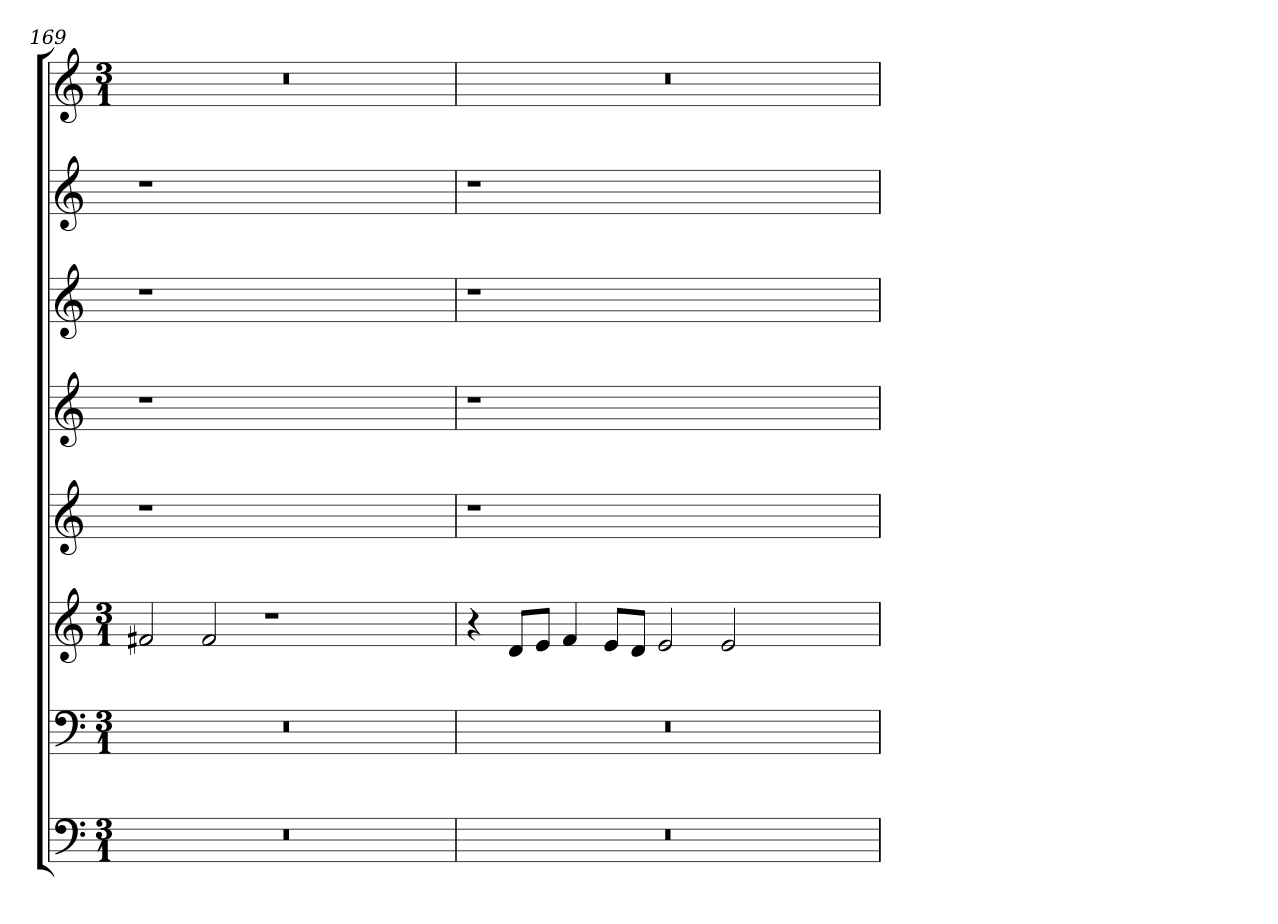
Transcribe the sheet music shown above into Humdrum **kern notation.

**kern	**kern	**kern	**kern	**kern	**kern	**kern	**kern
*part8	*part7	*part6	*part5	*part4	*part3	*part2	*part1
*staff8	*staff7	*staff6	*staff5	*staff4	*staff3	*staff2	*staff1
*clefF4	*clefF4	*clefG2	*clefG2	*clefG2	*clefG2	*clefG2	*clefG2
*k[]	*k[]	*k[]	*k[]	*k[]	*k[]	*k[]	*k[]
*C:	*C:	*C:	*C:	*C:	*C:	*C:	*C:
*M3/1	*M3/1	*M3/1	*	*	*	*	*M3/1
=169	=169	=169	=169	=169	=169	=169	=169
0.r	0.r	2f#X/	1r	1r	1r	1r	0.r
.	.	2f#/	.	.	.	.	.
.	.	1r	0ryy	0ryy	0ryy	0ryy	.
.	.	1ryy	.	.	.	.	.
!!LO:LB:g=z
=170	=170	=170	=170	=170	=170	=170	=170
0.r	0.r	4r	1r	1r	1r	1r	0.r
.	.	8d/L	.	.	.	.	.
.	.	8e/J	.	.	.	.	.
.	.	4f/	.	.	.	.	.
.	.	8e/L	.	.	.	.	.
.	.	8d/J	.	.	.	.	.
.	.	2e/	0ryy	0ryy	0ryy	0ryy	.
.	.	2e/	.	.	.	.	.
.	.	1ryy	.	.	.	.	.
=	=	=	=	=	=	=	=
*-	*-	*-	*-	*-	*-	*-	*-
